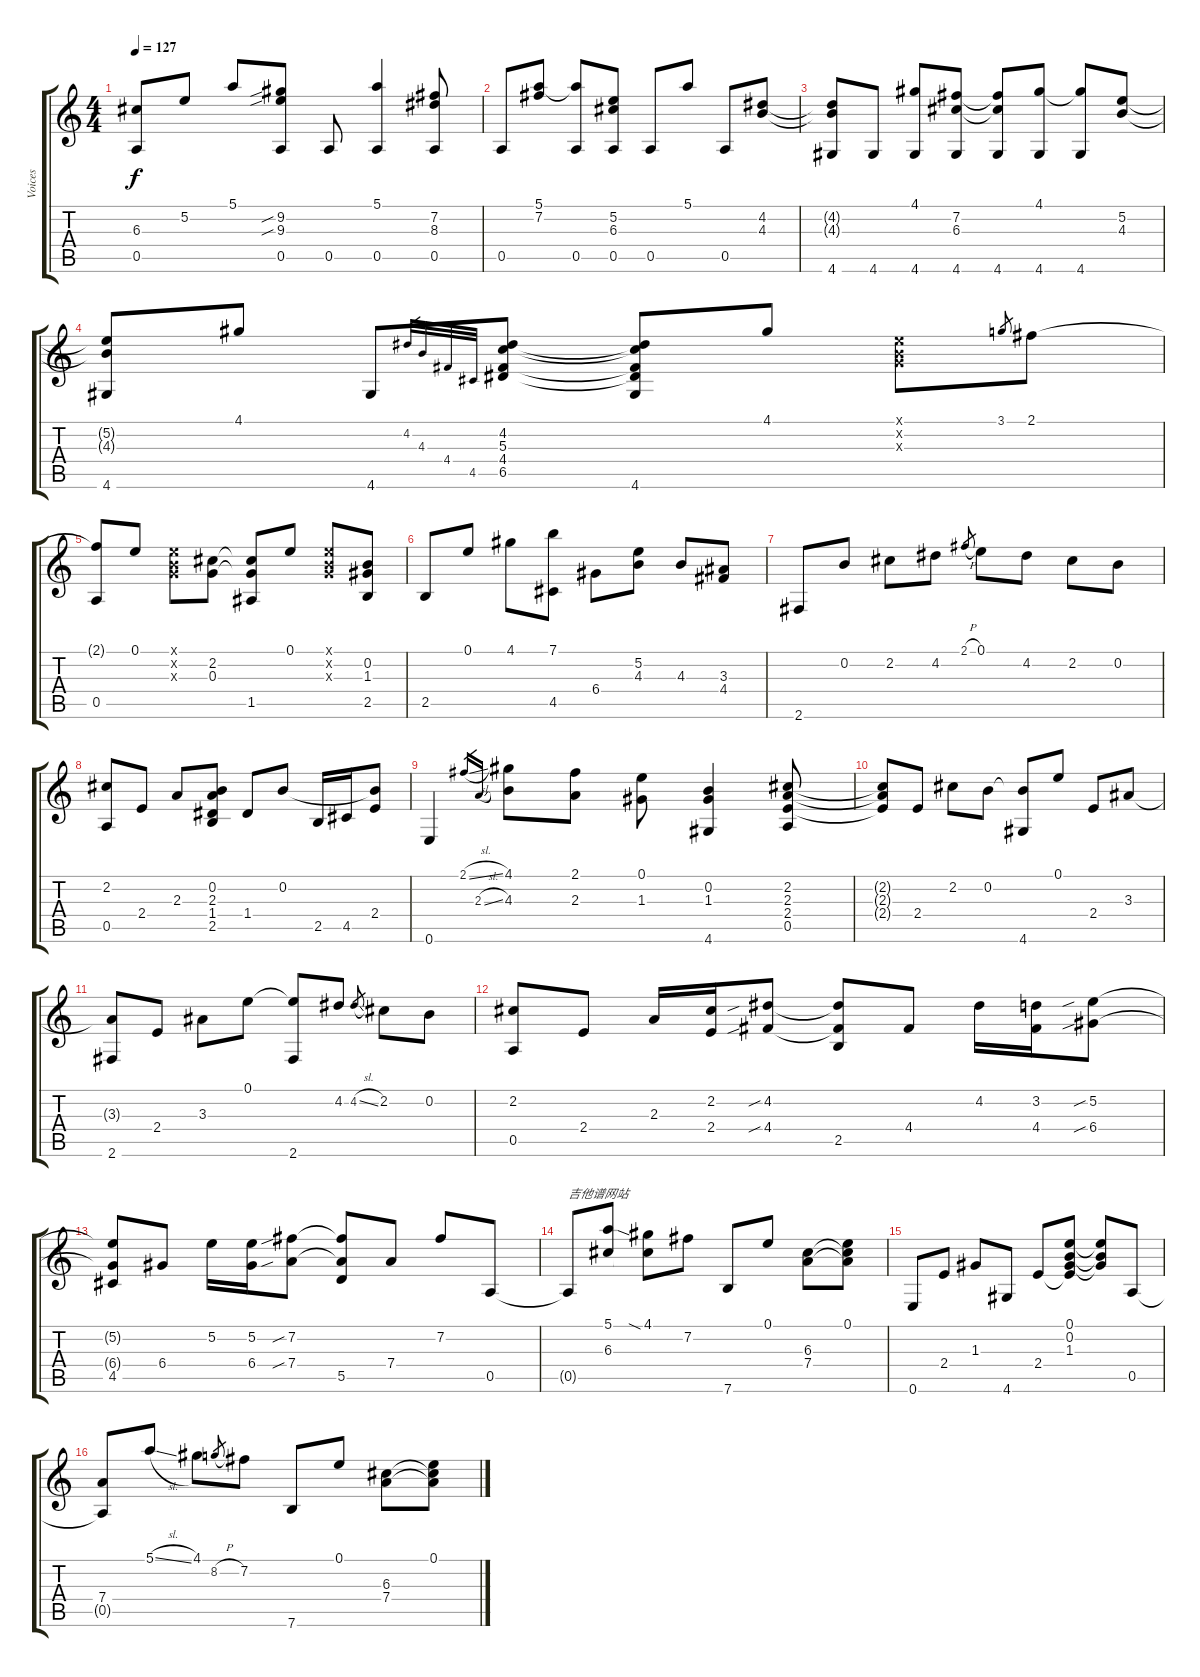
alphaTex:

\track ("Voices" "Voices") {instrument acousticguitarnylon}
\staff {score tabs}
\tuning (E4 B3 G3 D3 A2 E2) {hide}
\ts (4 4)
\tempo 127
\clef g2
\ks c
(6.3{t} 0.5).8{dy f} 5.2.8 5.1.8 (9.2{sib} 9.3{sib} 0.5).8 0.5.8 (5.1 0.5).4 (7.2 8.3 0.5).8 |
0.5.8 (5.1 7.2).8 (5.1{t} 0.5).8 (5.2 6.3 0.5).8 0.5.8 5.1.8 0.5.8 (4.2 4.3).8 |
(4.2{t} 4.3{t} 4.6).8 4.6.8 (4.1 4.6).8 (7.2 6.3 4.6).8 (7.2{t} 6.3{t} 4.6).8 (4.1 4.6).8 (4.1{t} 4.6).8 (5.2 4.3).8 |
(5.2{t} 4.3{t} 4.6).8 4.1.8 4.6.8 4.2.32{gr} 4.3.32{gr} 4.4.32{gr} 4.5.32{gr} (4.2 5.3 4.4 6.5).8 (4.2{t} 5.3{t} 4.4{t} 6.5{t} 4.6).8 4.1.8 (0.1{x} 0.2{x} 0.3{x}).8 3.1.8{gr} 2.1.8 |
(2.1{t} 0.5).8 0.1.8 (0.1{x} 0.2{x} 0.3{x}).8 (2.2 0.3).8 (2.2{t} 0.3{t} 1.5).8 0.1.8 (0.1{x} 0.2{x} 0.3{x}).8 (0.2 1.3 2.5).8 |
2.5.8 0.1.8 4.1.8 (7.1 4.5).8 6.4.8 (5.2 4.3).8 4.3.8 (3.3 4.4).8 |
2.6.8 0.2.8 2.2.8 4.2.8 2.1{h}.8{gr} 0.1.8 4.2.8 2.2.8 0.2.8 |
(2.2 0.5).8 2.4.8 2.3.8 (0.2 2.3 1.4 2.5).8 1.4.8 0.2.8 2.5.16 4.5.16 (0.2{t} 2.4).8 |
0.6.4 2.1{sl}.16{gr} 2.3{sl}.16{gr} (4.1 4.3).8 (2.1 2.3).8 (0.1 1.3).8 (0.2 1.3 4.6).4 (2.2 2.3 2.4 0.5).8 |
(2.2{t} 2.3{t} 2.4{t}).8 2.4.8 2.2.8 0.2.8 (0.2{t} 4.6).8 0.1.8 2.4.8 3.3.8 |
(3.3{t} 2.6).8 2.4.8 3.3.8 0.1.8 (0.1{t} 2.6).8 4.2.8 4.2{sl}.8{gr} 2.2.8 0.2.8 |
(2.2 0.5).8 2.4.8 2.3.16 (2.2 2.4).16 (4.2{sib} 4.4{sib}).8 (4.2{t} 4.4{t} 2.5).8 4.4.8 4.2.16 (3.2 4.4).16 (5.2{sib} 6.4{sib}).8 |
(5.2{t} 6.4{t} 4.5).8 6.4.8 5.2.16 (5.2 6.4).16 (7.2{sib} 7.4{sib}).8 (7.2{t} 7.4{t} 5.5).8 7.4.8 7.2.8 0.5.8 |
0.5{t}.8{txt "吉他谱网站"} (5.1 6.3).8 (4.1{sia} 6.3{t}).8 7.2.8 7.6.8 0.1.8 (6.3 7.4).8 (0.1 6.3{t} 7.4{t}).8 |
0.6.8 2.4.8 1.3.8 4.6.8 2.4.8 (0.1 0.2 1.3 2.4{t}).8 (0.1{t} 0.2{t} 1.3{t}).8 0.5.8 |
(7.4 0.5{t}).8 5.1{sl}.8 4.1.8 8.2{h}.8{gr} 7.2.8 7.6.8 0.1.8 (6.3 7.4).8 (0.1 6.3{t} 7.4{t}).8
